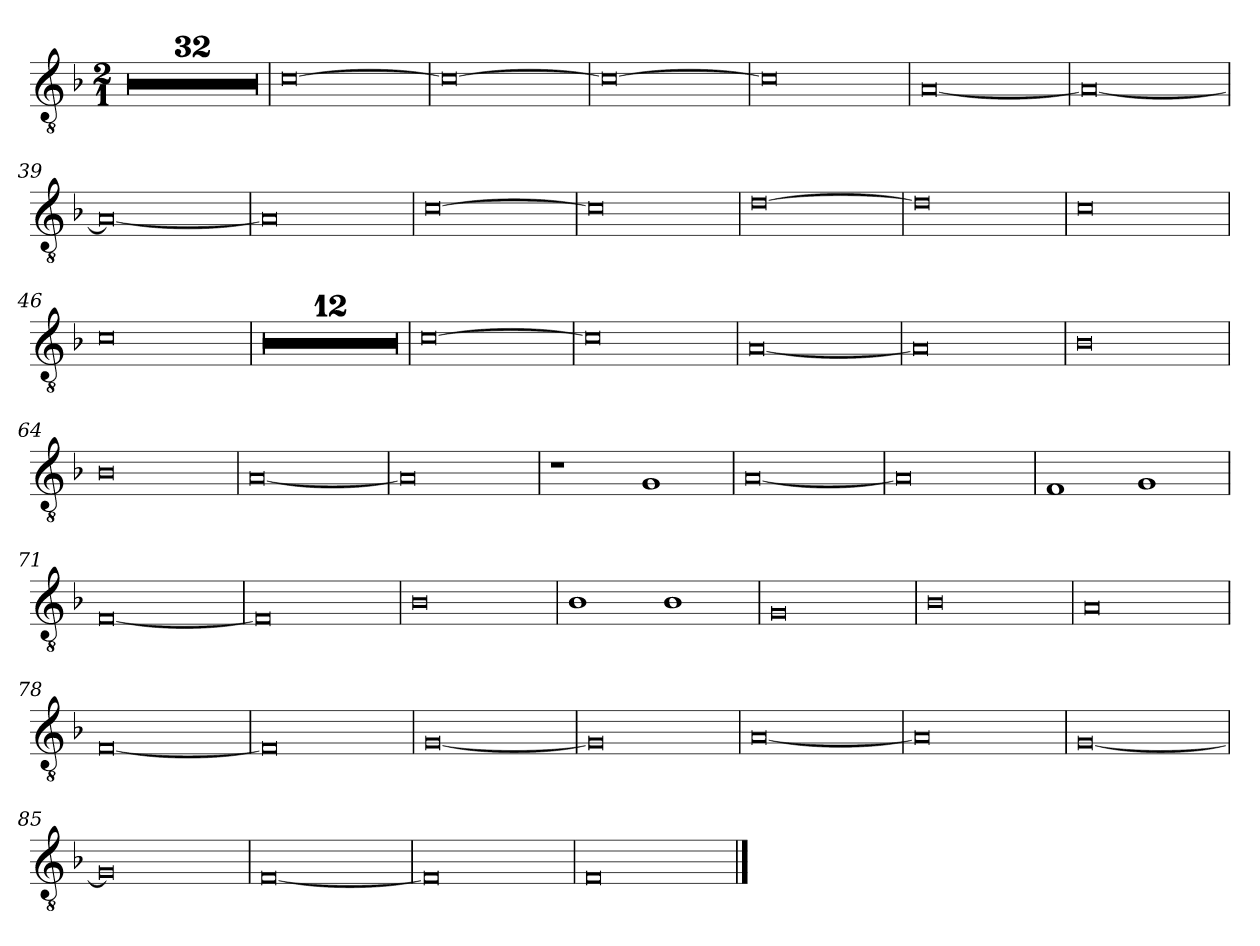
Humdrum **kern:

**kern
*part1
*staff1
*clefGv2
*k[b-]
*d:
*M2/1
=1
0r
=2
0r
=3
0r
=4
0r
=5
0r
=6
0r
=7
0r
=8
0r
=9
0r
=10
0r
=11
0r
=12
0r
=13
0r
=14
0r
=15
0r
=16
0r
=17
0r
=18
0r
=19
0r
=20
0r
=21
0r
=22
0r
=23
0r
=24
0r
=25
0r
=26
0r
=27
0r
=28
0r
=29
0r
=30
0r
=31
0r
=32
0r
=33
[0c
=34
0c_
=35
0c_
=36
0c]
=37
[0A
=38
0A_
=39
0A_
=40
0A]
=41
[0c
=42
0c]
=43
[0d
=44
0d]
=45
0c
=46
0c
=47
0r
=48
0r
=49
0r
=50
0r
=51
0r
=52
0r
=53
0r
=54
0r
=55
0r
=56
0r
=57
0r
=58
0r
=59
[0c
=60
0c]
=61
[0A
=62
0A]
=63
0B-
=64
0B-
=65
[0A
=66
0A]
=67
1r
1G
=68
[0A
=69
0A]
=70
1F
1G
=71
[0F
=72
0F]
=73
0B-
=74
1B-
1B-
=75
0G
=76
0B-
=77
0A
=78
[0F
=79
0F]
=80
[0G
=81
0G]
=82
[0A
=83
0A]
=84
[0G
=85
0G]
=86
[0F
=87
0F]
=88
0F
==
*-
